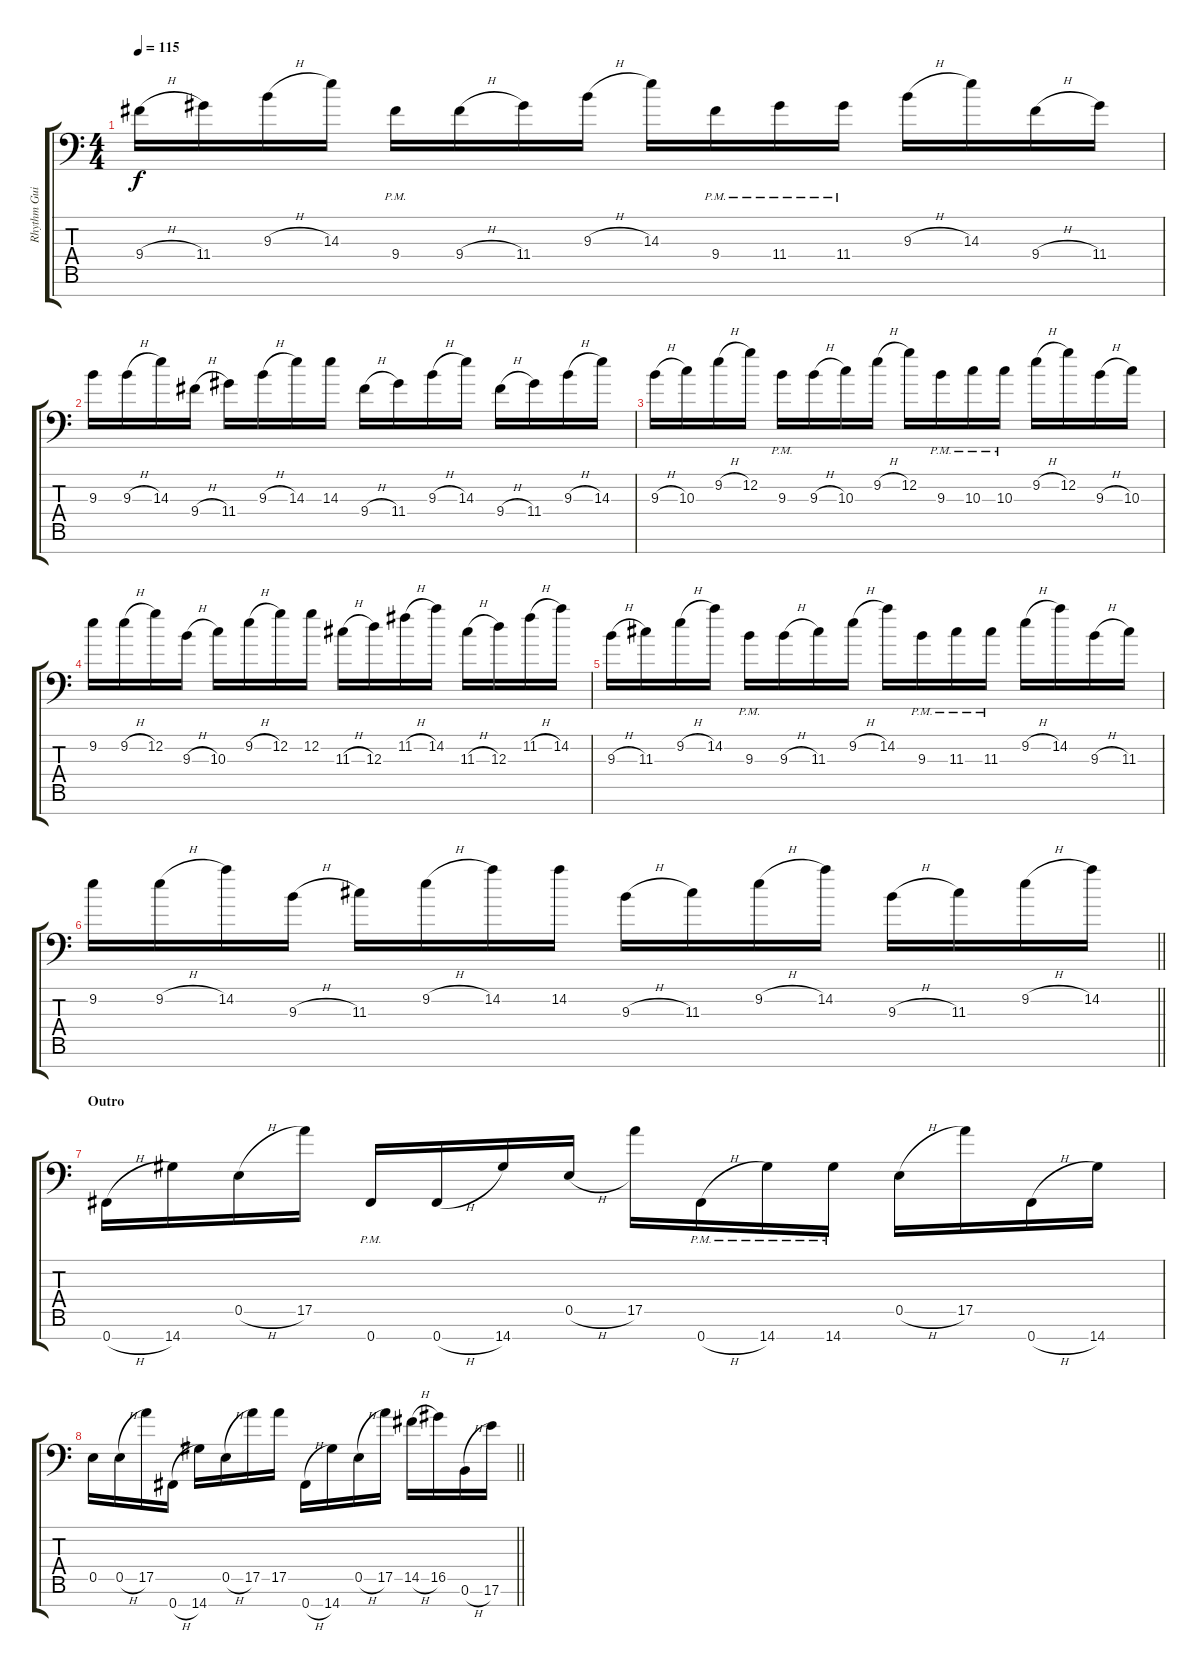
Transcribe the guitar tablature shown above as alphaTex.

\track ("Rhythm Guitar L" "Rhythm Gui") {instrument distortionguitar}
\staff {score tabs}
\tuning (B3 G3 D3 A2 E2 B1 Gb1) {hide}
\ts (4 4)
\tempo 115
\clef f4
\ks c
9.4{h}.16{dy f} 11.4.16 9.3{h}.16 14.3.16 9.4{pm}.16 9.4{h}.16 11.4.16 9.3{h}.16 14.3.16 9.4{pm}.16 11.4{pm}.16 11.4{pm}.16 9.3{h}.16 14.3.16 9.4{h}.16 11.4.16 |
9.3.16 9.3{h}.16 14.3.16 9.4{h}.16 11.4.16 9.3{h}.16 14.3.16 14.3.16 9.4{h}.16 11.4.16 9.3{h}.16 14.3.16 9.4{h}.16 11.4.16 9.3{h}.16 14.3.16 |
9.3{h}.16 10.3.16 9.2{h}.16 12.2.16 9.3{pm}.16 9.3{h}.16 10.3.16 9.2{h}.16 12.2.16 9.3{pm}.16 10.3{pm}.16 10.3{pm}.16 9.2{h}.16 12.2.16 9.3{h}.16 10.3.16 |
9.2.16 9.2{h}.16 12.2.16 9.3{h}.16 10.3.16 9.2{h}.16 12.2.16 12.2.16 11.3{h}.16 12.3.16 11.2{h}.16 14.2.16 11.3{h}.16 12.3.16 11.2{h}.16 14.2.16 |
9.3{h}.16 11.3.16 9.2{h}.16 14.2.16 9.3{pm}.16 9.3{h}.16 11.3.16 9.2{h}.16 14.2.16 9.3{pm}.16 11.3{pm}.16 11.3{pm}.16 9.2{h}.16 14.2.16 9.3{h}.16 11.3.16 |
\barLineRight lightlight
9.2.16 9.2{h}.16 14.2.16 9.3{h}.16 11.3.16 9.2{h}.16 14.2.16 14.2.16 9.3{h}.16 11.3.16 9.2{h}.16 14.2.16 9.3{h}.16 11.3.16 9.2{h}.16 14.2.16 |
\section ("" "Outro")
0.7{h}.16 14.7.16 0.5{h}.16 17.5.16 0.7{pm}.16 0.7{h}.16 14.7.16 0.5{h}.16 17.5.16 0.7{h pm}.16 14.7{pm}.16 14.7{pm}.16 0.5{h}.16 17.5.16 0.7{h}.16 14.7.16 |
\barLineRight lightlight
0.5.16 0.5{h}.16 17.5.16 0.7{h}.16 14.7.16 0.5{h}.16 17.5.16 17.5.16 0.7{h}.16 14.7.16 0.5{h}.16 17.5.16 14.5{h}.16 16.5.16 0.6{h}.16 17.6.16
